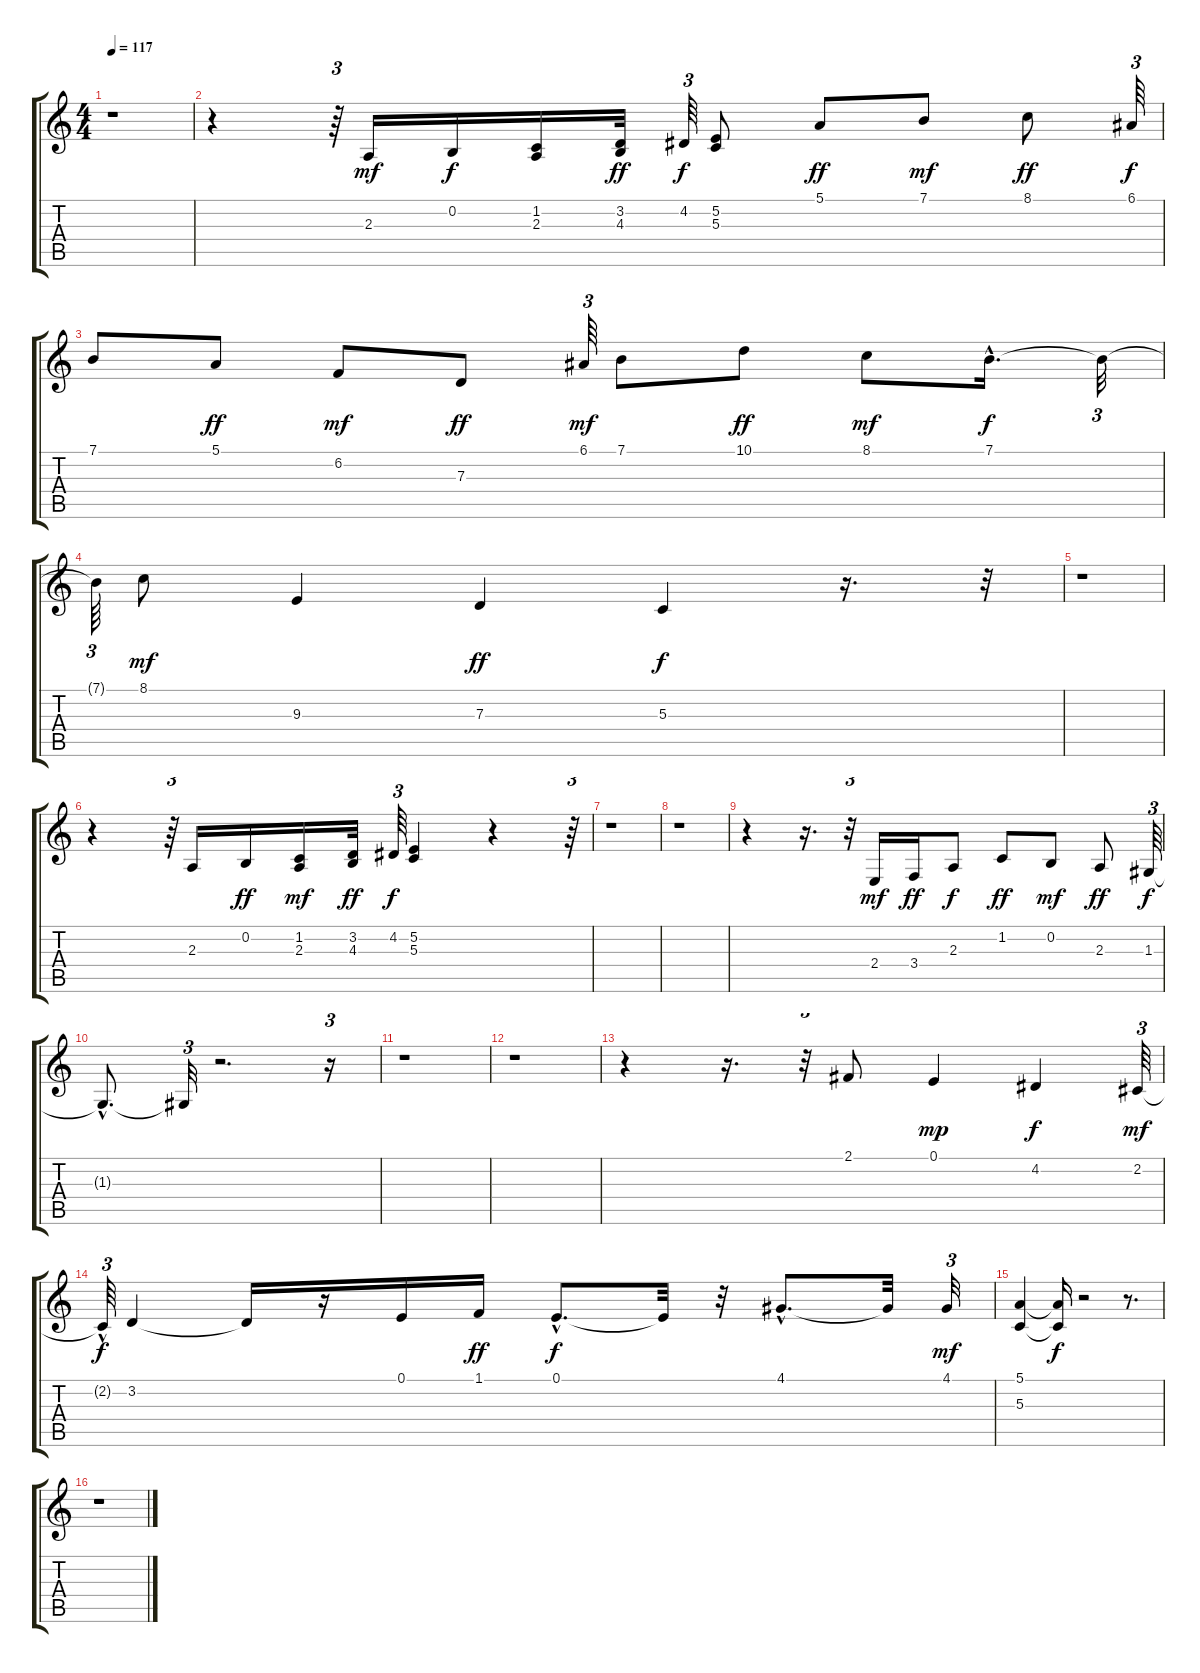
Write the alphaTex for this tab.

\track "" {instrument accordion}
\staff {score tabs}
\tuning (E4 B3 G3 D3 A2 E2) {hide}
\ts (4 4)
\tempo 117
\clef g2
\ks c
r.1{dy f} |
r.4 r.64{tu (3 2)} 2.3.16{dy mf} 0.2.16{dy f} (1.2 2.3).16 (3.2 4.3).32{dy ff} 4.2.64{tu (3 2) dy f} (5.2 5.3).8 5.1.8{dy ff} 7.1.8{dy mf} 8.1.8{dy ff} 6.1.64{tu (3 2) dy f} |
7.1.8 5.1.8{dy ff} 6.2.8{dy mf} 7.3.8{dy ff} 6.1.64{tu (3 2) dy mf} 7.1.8 10.1.8{dy ff} 8.1.8{dy mf} 7.1{hac}.16{d dy f} 7.1{t}.32{tu (3 2)} |
7.1{t}.64{tu (3 2)} 8.1.8{dy mf} 9.3.4 7.3.4{dy ff} 5.3.4{dy f} r.16{d} r.32{tu (3 2)} |
r.1 |
r.4 r.64{tu (3 2)} 2.3.16 0.2.16{dy ff} (1.2 2.3).16{dy mf} (3.2 4.3).32{dy ff} 4.2.64{tu (3 2) dy f} (5.2 5.3).4 r.4 r.64{tu (3 2)} |
r.1 |
r.1 |
r.4 r.16{d} r.32{tu (3 2)} 2.4.16{dy mf} 3.4.16{dy ff} 2.3.8{dy f} 1.2.8{dy ff} 0.2.8{dy mf} 2.3.8{dy ff} 1.3.64{tu (3 2) dy f} |
1.3{hac t}.8{d} 1.3{t}.32{tu (3 2)} r.2{d} r.16{tu (3 2)} |
r.1 |
r.1 |
r.4 r.16{d} r.32{tu (3 2)} 2.1.8 0.1.4{dy mp} 4.2.4{dy f} 2.2.64{tu (3 2) dy mf} |
2.2{hac t}.64{tu (3 2) dy f} 3.2.4 3.2{t}.16 r.16 0.1.16 1.1.16{dy ff} 0.1{hac}.8{d dy f} 0.1{t}.32 r.32 4.1{hac}.8{d} 4.1{t}.32 4.1.32{tu (3 2) dy mf} |
(5.1 5.3).4 (5.1{t} 5.3{t}).16{dy f} r.2 r.8{d} |
r.1
